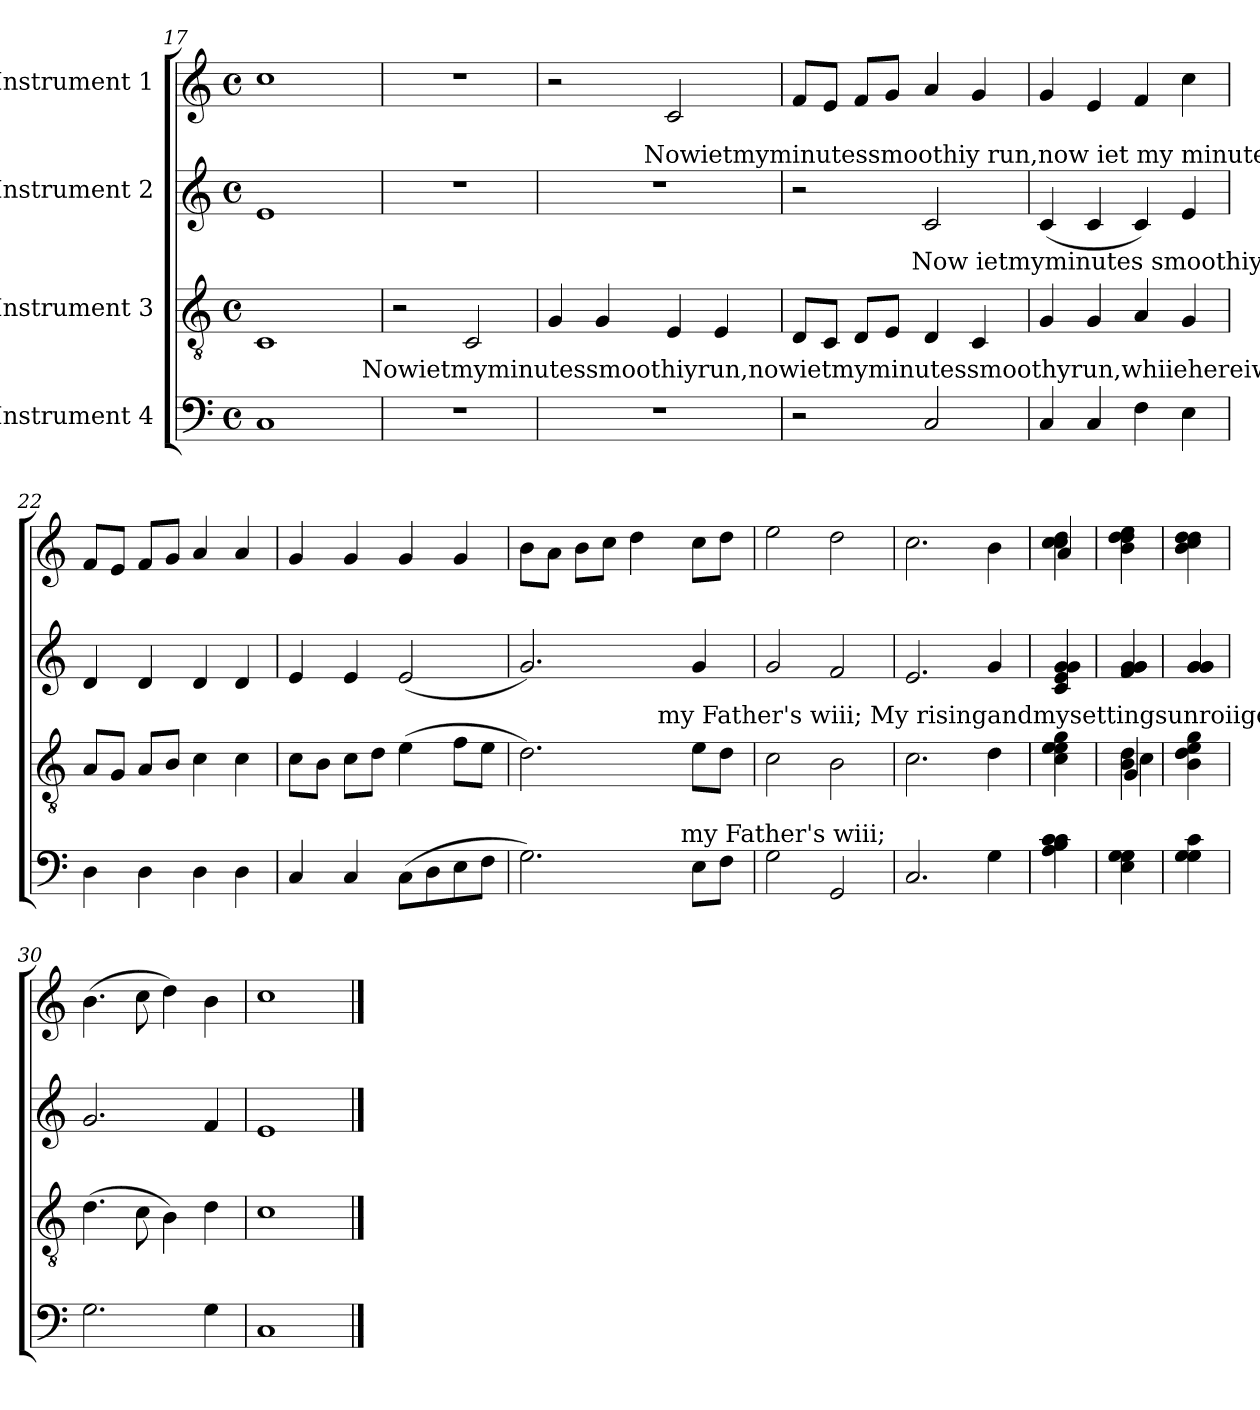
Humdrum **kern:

**kern	**kern	**kern	**kern
*part4	*part3	*part2	*part1
*staff4	*staff3	*staff2	*staff1
*I"Instrument 4	*I"Instrument 3	*I"Instrument 2	*I"Instrument 1
!!LO:LB:g=z
*clefF4	*clefGv2	*clefG2	*clefG2
*k[]	*k[]	*k[]	*k[]
*C:	*C:	*C:	*C:
*M4/4	*M4/4	*M4/4	*M4/4
*met(c)	*met(c)	*met(c)	*met(c)
=17	=17	=17	=17
*^	*	*	*
1C	2...ryy	1C	1e	1cc
!	!LO:TX:a:t=Nowietmyminutessmoothiyrun,nowietmyminutessmoothyrun,whiiehereiwait^^^^^^	!	!	!
.	16ryy	.	.	.
*v	*v	*	*	*
=18	=18	=18	=18
1r	2r	1r	1r
.	2C/	.	.
=19	=19	=19	=19
*	*	*^	*
1r	4G/	1r	4ryy	2r
.	4G/	.	8ryy	.
.	.	.	32.ryy	.
!	!	!	!LO:TX:a:t=Nowietmyminutessmoothiy run,now iet my minutes smoothy run, Whiie here i wait my Father's wiii;	!
.	.	.	2ryy	.
.	4E/	.	.	2c/
.	4E/	.	.	.
.	.	.	16ryy	.
.	.	.	64ryy	.
*	*	*v	*v	*
=20	=20	=20	=20
*	*^	*	*
2r	8D/L	4...ryy	2r	8f>/L
.	8C/J	.	.	8e/J
.	8D/L	.	.	8f/L
.	8E/J	.	.	8g/J
!	!	!LO:TX:a:t=Now ietmyminutes smoothiy run, Whiiehereiwait^^^^^^	!	!
.	.	2ryy	.	.
2C/	4D/	.	2c/	4a/
.	4C/	.	.	4g/
.	.	32ryy	.	.
*	*v	*v	*	*
=21	=21	=21	=21
4C/	4G/	(<4c/	4g/
4C/	4G/	4c/	4e/
4F\	4A/	4c/)	4f/
4E\	4G/	4e/	4cc\
=22	=22	=22	=22
4D\	8A/L	4d/	8f/L
.	8G/J	.	8e/J
4D\	8A/L	4d/	8f/L
.	8B/J	.	8g/J
4D\	4c\	4d/	4a/
4D\	4c\	4d/	4a/
=23	=23	=23	=23
4C/	8c\L	4e/	4g/
.	8B\J	.	.
4C/	8c\L	4e/	4g/
.	8d\J	.	.
(>8C\L	(>4e\	(<2e/	4g/
8D\	.	.	.
8E\	8f\L	.	4g/
8F\J	8e\J	.	.
=24	=24	=24	=24
*^	*^	*	*
2.G\)	2ryy	2.d\)	2ryy	2.g/)	8b\L
.	.	.	.	.	8a\J
.	.	.	.	.	8b\L
.	.	.	.	.	8cc\J
.	8..ryy	.	8ryy	.	4dd\
!	!	!	!LO:TX:a:t=my Father's wiii; My risingandmysettingsunroiigentiyupanddownthehiii.	!	!
.	.	.	4.ryy	.	.
!	!LO:TX:a:t=my Father's wiii;	!	!	!	!
.	4ryy	.	.	.	.
8E\L	.	8e\L	.	4g/	8cc\L
8F\J	.	8d\J	.	.	8dd\J
.	32ryy	.	.	.	.
*v	*v	*	*	*	*
*	*v	*v	*	*
=25	=25	=25	=25
2G\	2c\	2g/	2ee>\
2GG/	2B\	2f/	2dd\
=26	=26	=26	=26
2.C/	2.c\	2.e/	2.cc\
4G\	4d\	4g/	4b\
=27	=27	=27	=27
*	*	*	*^
4c\ 4B\ 4A\ 4c\	4g\ 4e\ 4e\ 4c\	4g/ 4g/ 4c/ 4e/	4dd\ 4cc\ 4cc\	4a/
*	*	*	*v	*v
=28	=28	=28	=28
*	*^	*	*
*	*	*^	*	*
4G\ 4G\ 4G\ 4E\	4d\ 4B\	4G/	4c\	4g/ 4g/ 4f/ 4g/	4dd\ 4dd\ 4b\ 4ee\
*	*v	*v	*v	*	*
=29	=29	=29	=29
4G\ 4G\ 4G\ 4c\	4g\ 4d\ 4B\ 4e\	4g/ 4g/ 4g/ 4g/	4dd\> 4dd\> 4b\> 4cc\>
=30	=30	=30	=30
2.G\	(>4.d\	2.g/	(>4.b>\
.	8c\	.	8cc\
.	4B\)	.	4dd\)
4G\	4d\	4f/	4b\
=31	=31	=31	=31
1C	1c	1e	1cc
==	==	==	==
*-	*-	*-	*-
